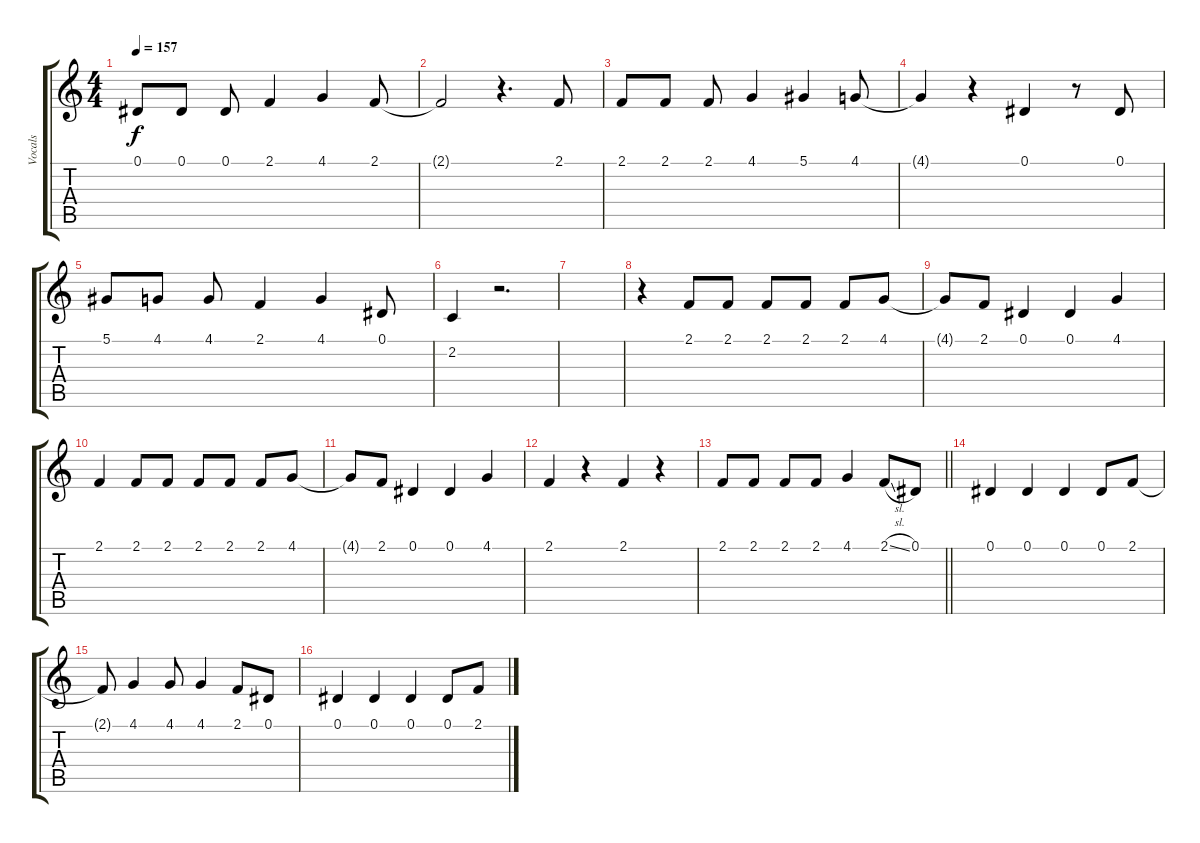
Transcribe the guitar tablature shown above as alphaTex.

\track ("Vocals" "Vocals") {instrument flute}
\staff {score tabs}
\tuning (Eb4 Bb3 Gb3 Db3 Ab2 Eb2) {hide}
\ts (4 4)
\tempo 157
\clef g2
\ks c
0.1.8{dy f} 0.1.8 0.1.8 2.1.4 4.1.4 2.1.8 |
2.1{t}.2 r.4{d} 2.1.8 |
2.1.8 2.1.8 2.1.8 4.1.4 5.1.4 4.1.8 |
4.1{t}.4 r.4 0.1.4 r.8 0.1.8 |
5.1.8 4.1.8 4.1.8 2.1.4 4.1.4 0.1.8 |
2.2.4 r.2{d} |
|
r.4 2.1.8 2.1.8 2.1.8 2.1.8 2.1.8 4.1.8 |
4.1{t}.8 2.1.8 0.1.4 0.1.4 4.1.4 |
2.1.4 2.1.8 2.1.8 2.1.8 2.1.8 2.1.8 4.1.8 |
4.1{t}.8 2.1.8 0.1.4 0.1.4 4.1.4 |
2.1.4 r.4 2.1.4 r.4 |
\barLineRight lightlight
2.1.8 2.1.8 2.1.8 2.1.8 4.1.4 2.1{sl}.8 0.1.8 |
0.1.4 0.1.4 0.1.4 0.1.8 2.1.8 |
2.1{t}.8 4.1.4 4.1.8 4.1.4 2.1.8 0.1.8 |
0.1.4 0.1.4 0.1.4 0.1.8 2.1.8
